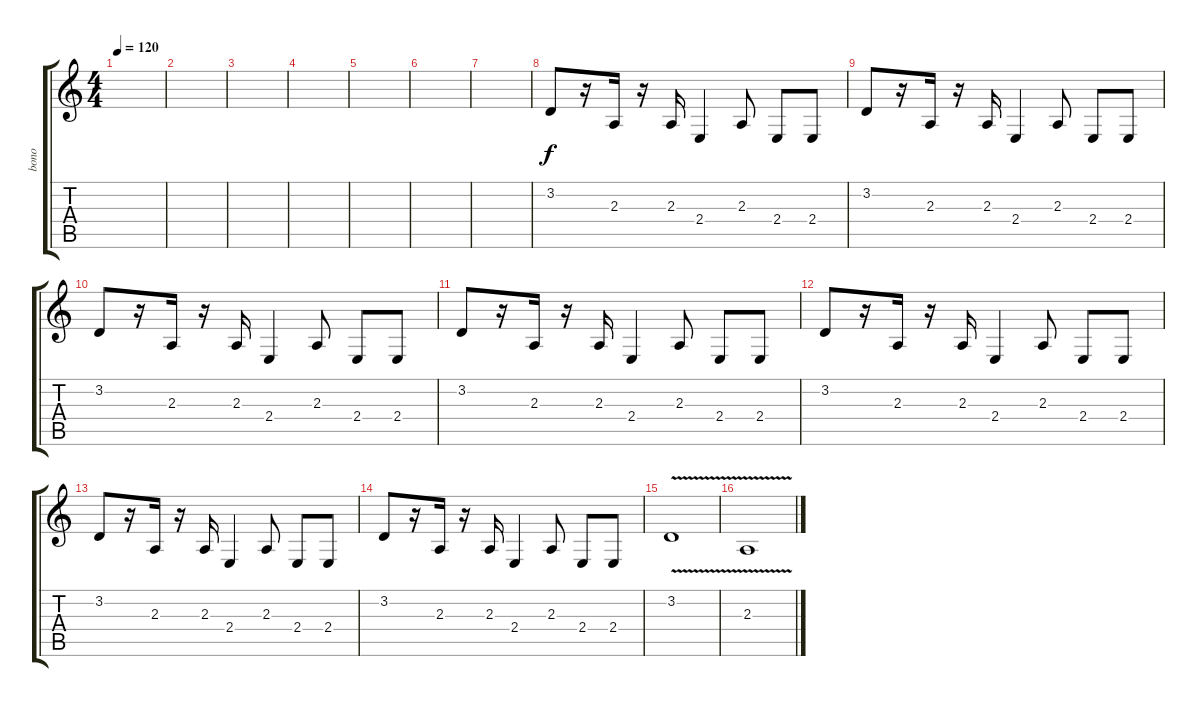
\track ("bono" "bono") {instrument harmonica}
\staff {score tabs}
\tuning (E4 B3 G3 D3 A2 E2) {hide}
\ts (4 4)
\tempo 120
\clef g2
\ks c
|
|
|
|
|
|
|
3.2.8 r.16 2.3.16 r.16 2.3.16 2.4.4 2.3.8 2.4.8 2.4.8 |
3.2.8 r.16 2.3.16 r.16 2.3.16 2.4.4 2.3.8 2.4.8 2.4.8 |
3.2.8 r.16 2.3.16 r.16 2.3.16 2.4.4 2.3.8 2.4.8 2.4.8 |
3.2.8 r.16 2.3.16 r.16 2.3.16 2.4.4 2.3.8 2.4.8 2.4.8 |
3.2.8 r.16 2.3.16 r.16 2.3.16 2.4.4 2.3.8 2.4.8 2.4.8 |
3.2.8 r.16 2.3.16 r.16 2.3.16 2.4.4 2.3.8 2.4.8 2.4.8 |
3.2.8 r.16 2.3.16 r.16 2.3.16 2.4.4 2.3.8 2.4.8 2.4.8 |
3.2{v}.1 |
2.3{v}.1
